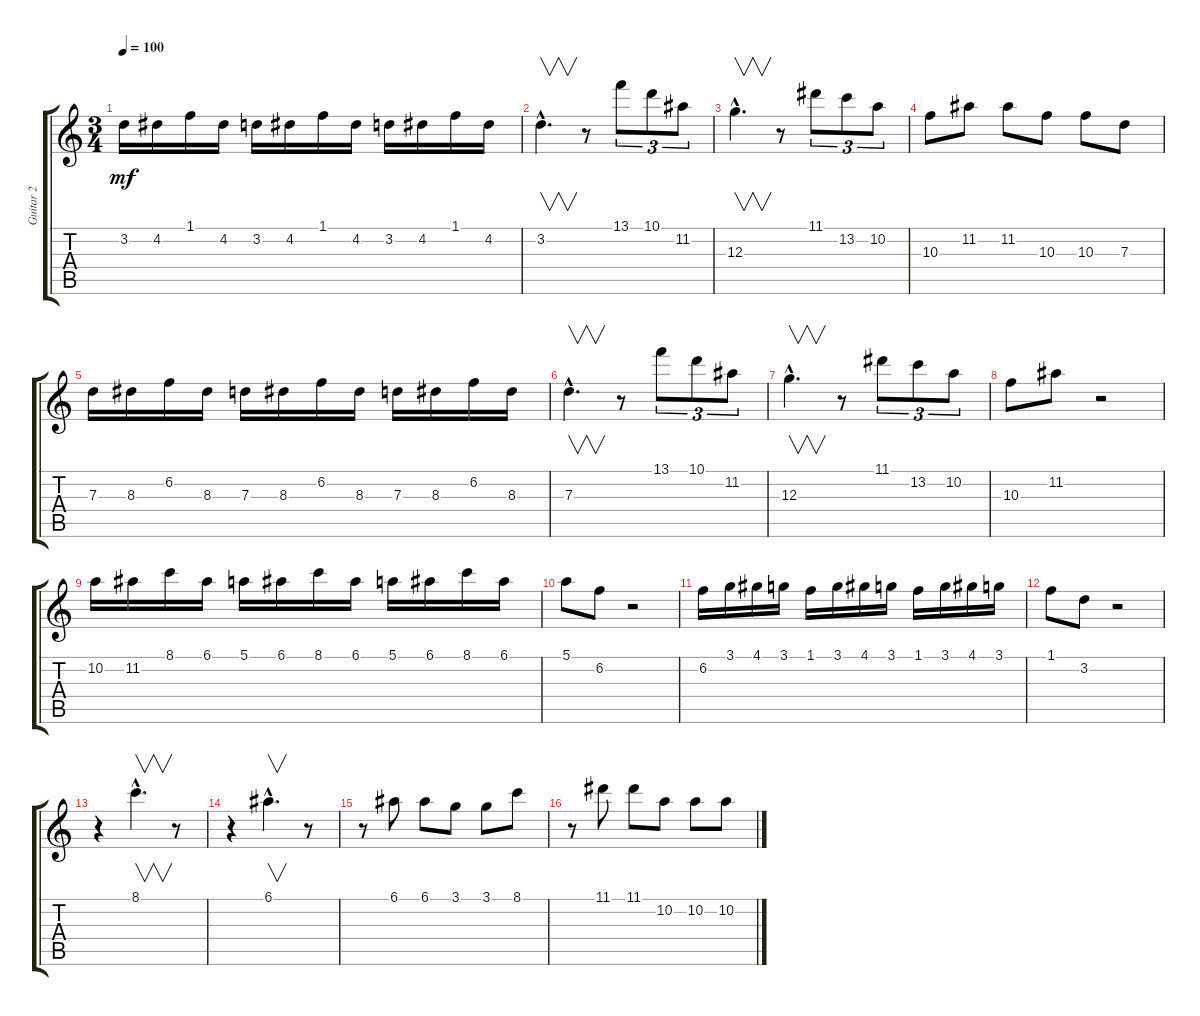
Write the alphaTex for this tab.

\track ("Guitar 2" "Guitar 2") {instrument acousticguitarnylon}
\staff {score tabs}
\tuning (E4 B3 G3 D3 A2 E2) {hide}
\ts (3 4)
\tempo 100
\clef g2
\ks c
3.2.16{dy mf instrument acousticguitarnylon} 4.2.16 1.1.16 4.2.16 3.2.16 4.2.16 1.1.16 4.2.16 3.2.16 4.2.16 1.1.16 4.2.16 |
3.2{hac}.4{v d} r.8 13.1.8{tu (3 2)} 10.1.8{tu (3 2)} 11.2.8{tu (3 2)} |
12.3{hac}.4{v d} r.8 11.1.8{tu (3 2)} 13.2.8{tu (3 2)} 10.2.8{tu (3 2)} |
10.3.8 11.2.8 11.2.8 10.3.8 10.3.8 7.3.8 |
7.3.16 8.3.16 6.2.16 8.3.16 7.3.16 8.3.16 6.2.16 8.3.16 7.3.16 8.3.16 6.2.16 8.3.16 |
7.3{hac}.4{v d} r.8 13.1.8{tu (3 2)} 10.1.8{tu (3 2)} 11.2.8{tu (3 2)} |
12.3{hac}.4{v d} r.8 11.1.8{tu (3 2)} 13.2.8{tu (3 2)} 10.2.8{tu (3 2)} |
10.3.8 11.2.8 r.2 |
10.2.16 11.2.16 8.1.16 6.1.16 5.1.16 6.1.16 8.1.16 6.1.16 5.1.16 6.1.16 8.1.16 6.1.16 |
5.1.8 6.2.8 r.2 |
6.2.16 3.1.16 4.1.16 3.1.16 1.1.16 3.1.16 4.1.16 3.1.16 1.1.16 3.1.16 4.1.16 3.1.16 |
1.1.8 3.2.8 r.2 |
r.4 8.1{hac}.4{v d} r.8 |
r.4 6.1{hac}.4{v d} r.8 |
r.8 6.1.8 6.1.8 3.1.8 3.1.8 8.1.8 |
r.8 11.1.8 11.1.8 10.2.8 10.2.8 10.2.8
